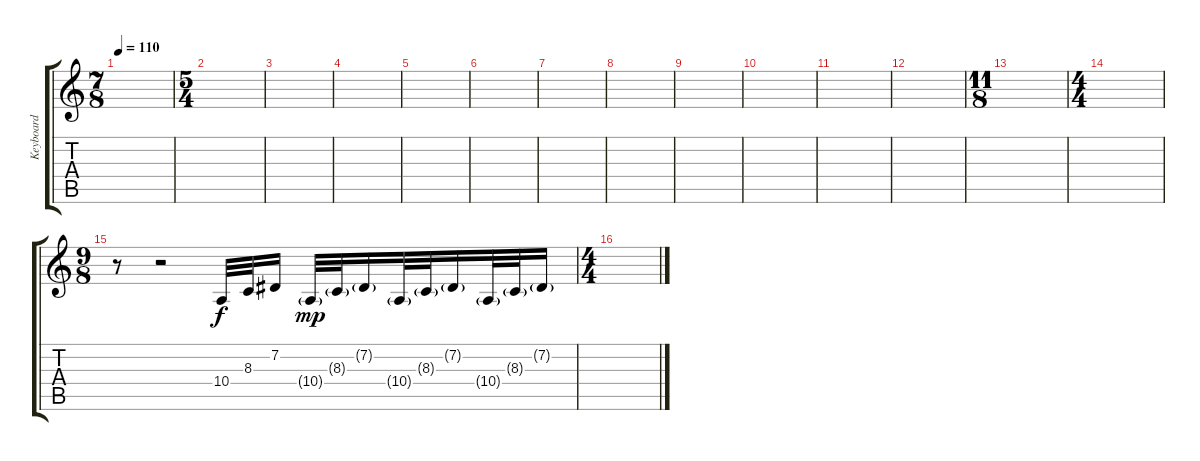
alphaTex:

\track ("Keyboard" "Keyboard") {instrument sitar}
\staff {score tabs}
\tuning (C4 Ab3 E3 B2 Gb2 Db2) {hide}
\ts (7 8)
\tempo 110
\clef g2
\ks c
|
\ts (5 4)
|
|
|
|
|
|
|
|
|
|
|
\ts (11 8)
|
\ts (4 4)
|
\ts (9 8)
r.8 r.2 10.4.32{dy f} 8.3.32 7.2.16 10.4{g}.32{dy mp} 8.3{g}.32 7.2{g}.16 10.4{g}.32 8.3{g}.32 7.2{g}.16 10.4{g}.32 8.3{g}.32 7.2{g}.16 |
\ts (4 4)
